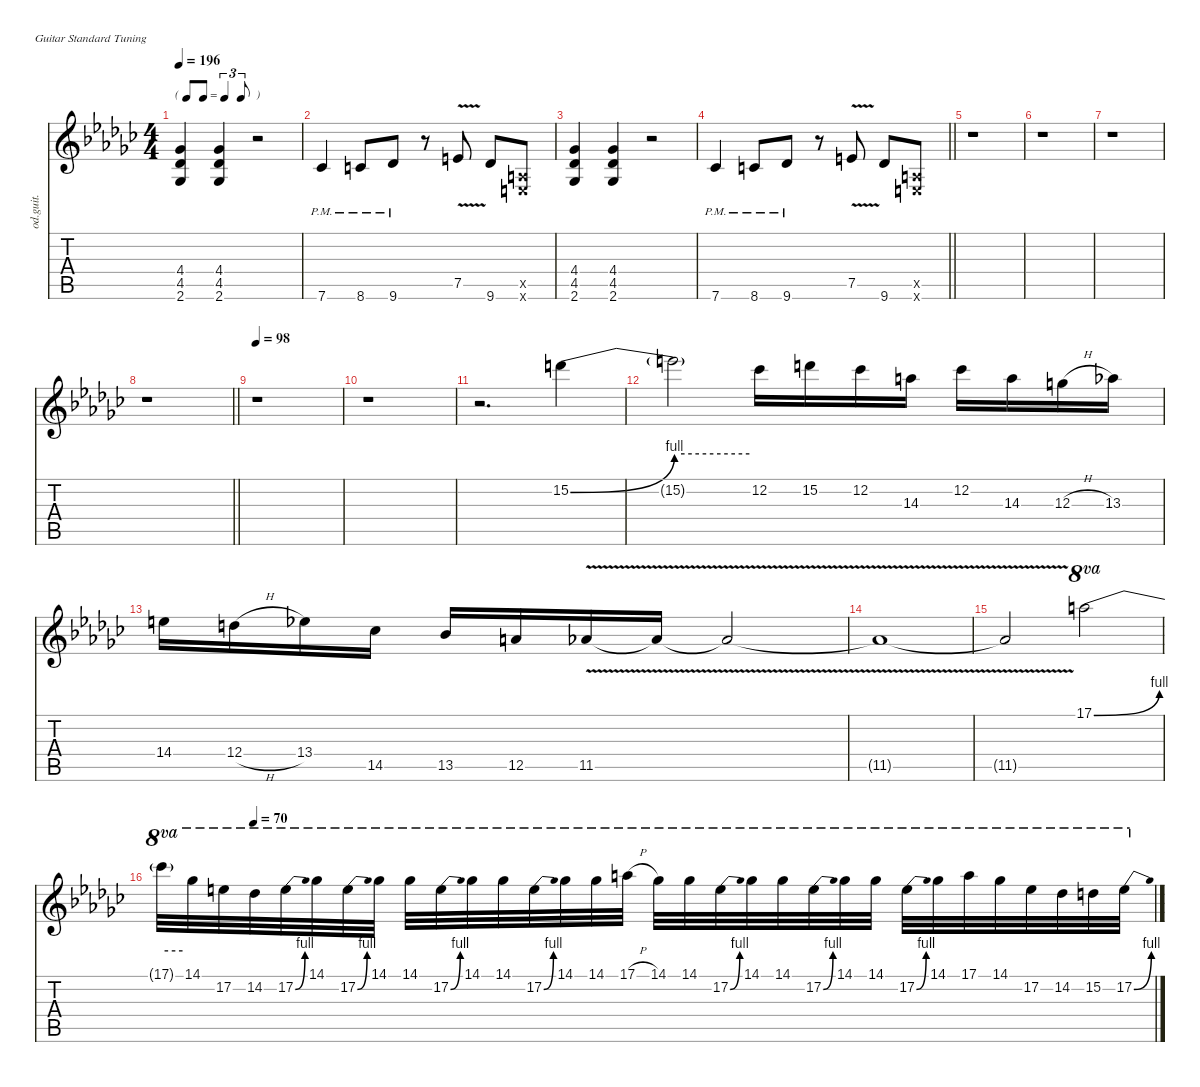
\defaultSystemsLayout 4
\hideDynamics
\bracketExtendMode nobrackets
\otherSystemsTrackNameOrientation horizontal
\track ("Guitare 2" "od.guit.") {defaultSystemsLayout 4 instrument overdrivenguitar}
\staff {score tabs}
\tuning (E4 B3 G3 D3 A2 E2)
\ts (4 4)
\tf triplet8th
\tempo 196
\clef g2
\ks gb
(4.4{acc b} 4.5{acc b} 2.6{acc b}).4{dy f beam Up} (4.4{acc b} 4.5{acc b} 2.6{acc b}).4{beam Up} r.2{beam Up} |
7.6{pm acc b}.4{beam Up} 8.6{pm acc forcenatural}.8{beam Up} 9.6{pm acc b}.8{beam Up} r.8{beam Up} 7.5{v acc forcenatural}.8{beam Up} 9.6{acc b}.8{beam Up} (0.5{x acc forcenatural} 0.6{x acc forcenatural}).8{beam Up} |
(4.4{acc b} 4.5{acc b} 2.6{acc b}).4{beam Up} (4.4{acc b} 4.5{acc b} 2.6{acc b}).4{beam Up} r.2{beam Up} |
\barLineRight lightlight
7.6{pm acc b}.4{beam Up} 8.6{pm acc forcenatural}.8{beam Up} 9.6{pm acc b}.8{beam Up} r.8{beam Up} 7.5{v acc forcenatural}.8{beam Up} 9.6{acc b}.8{beam Up} (0.5{x acc forcenatural} 0.6{x acc forcenatural}).8{beam Up} |
r.1{beam Down} |
r.1{beam Down} |
r.1{beam Down} |
\barLineRight lightlight
r.1{beam Down} |
\tempo 98
r.1{beam Down} |
r.1{beam Down} |
r.2{d beam Down} 15.2{be (bend 0 0 60 4) acc forcenatural}.4{beam Down} |
15.2{be (hold 0 4 60 4) t}.2{beam Down} 12.2{acc b}.16{beam Down} 15.2{acc forcenatural}.16{beam Down} 12.2{acc b}.16{beam Down} 14.3{acc forcenatural}.16{beam Down} 12.2{acc b}.16{beam Down} 14.3{acc forcenatural}.16{beam Down} 12.3{h acc forcenatural}.16{beam Down} 13.3{acc b}.16{beam Down} |
14.4{acc forcenatural}.16{beam Down} 12.4{h acc forcenatural}.16{beam Down} 13.4{acc b}.16{beam Down} 14.5{acc b}.16{beam Down} 13.5{acc b}.16{beam Up} 12.5{acc forcenatural}.16{beam Up} 11.5{v acc b}.16{beam Up} 11.5{v t acc b}.16{beam Up} 11.5{v t acc b}.2{beam Up} |
11.5{v t acc b}.1{beam Up} |
11.5{v t acc b}.2{beam Up} 17.1{be (bend 0 0 60 4) acc forcenatural}.2{ot 8va beam Down} |
\tempo (70 0.09375)
17.1{be (hold 0 4 60 4) t}.32{ot 8va beam Down} 14.1{acc b}.32{ot 8va beam Down} 17.2{acc forcenatural}.32{ot 8va beam Down} 14.2{acc b}.32{ot 8va beam Down} 17.2{be (bend 0 0 15 4) acc forcenatural}.32{ot 8va beam Down} 14.1{acc b}.32{ot 8va beam Down} 17.2{be (bend 0 0 15 4) acc forcenatural}.32{ot 8va beam Down} 14.1{acc b}.32{ot 8va beam Down} 14.1{acc b}.32{ot 8va beam Down} 17.2{be (bend 0 0 15 4) acc forcenatural}.32{ot 8va beam Down} 14.1{acc b}.32{ot 8va beam Down} 14.1{acc b}.32{ot 8va beam Down} 17.2{be (bend 0 0 15 4) acc forcenatural}.32{ot 8va beam Down} 14.1{acc b}.32{ot 8va beam Down} 14.1{acc b}.32{ot 8va beam Down} 17.1{h acc forcenatural}.32{ot 8va beam Down} 14.1{acc b}.32{ot 8va beam Down} 14.1{acc b}.32{ot 8va beam Down} 17.2{be (bend 0 0 15 4) acc forcenatural}.32{ot 8va beam Down} 14.1{acc b}.32{ot 8va beam Down} 14.1{acc b}.32{ot 8va beam Down} 17.2{be (bend 0 0 15 4) acc forcenatural}.32{ot 8va beam Down} 14.1{acc b}.32{ot 8va beam Down} 14.1{acc b}.32{ot 8va beam Down} 17.2{be (bend 0 0 15 4) acc forcenatural}.32{ot 8va beam Down} 14.1{acc b}.32{ot 8va beam Down} 17.1{acc forcenatural}.32{ot 8va beam Down} 14.1{acc b}.32{ot 8va beam Down} 17.2{acc forcenatural}.32{ot 8va beam Down} 14.2{acc b}.32{ot 8va beam Down} 15.2{acc forcenatural}.32{ot 8va beam Down} 17.2{be (bend 0 0 15 4) acc forcenatural}.32{ot 8va beam Down}
